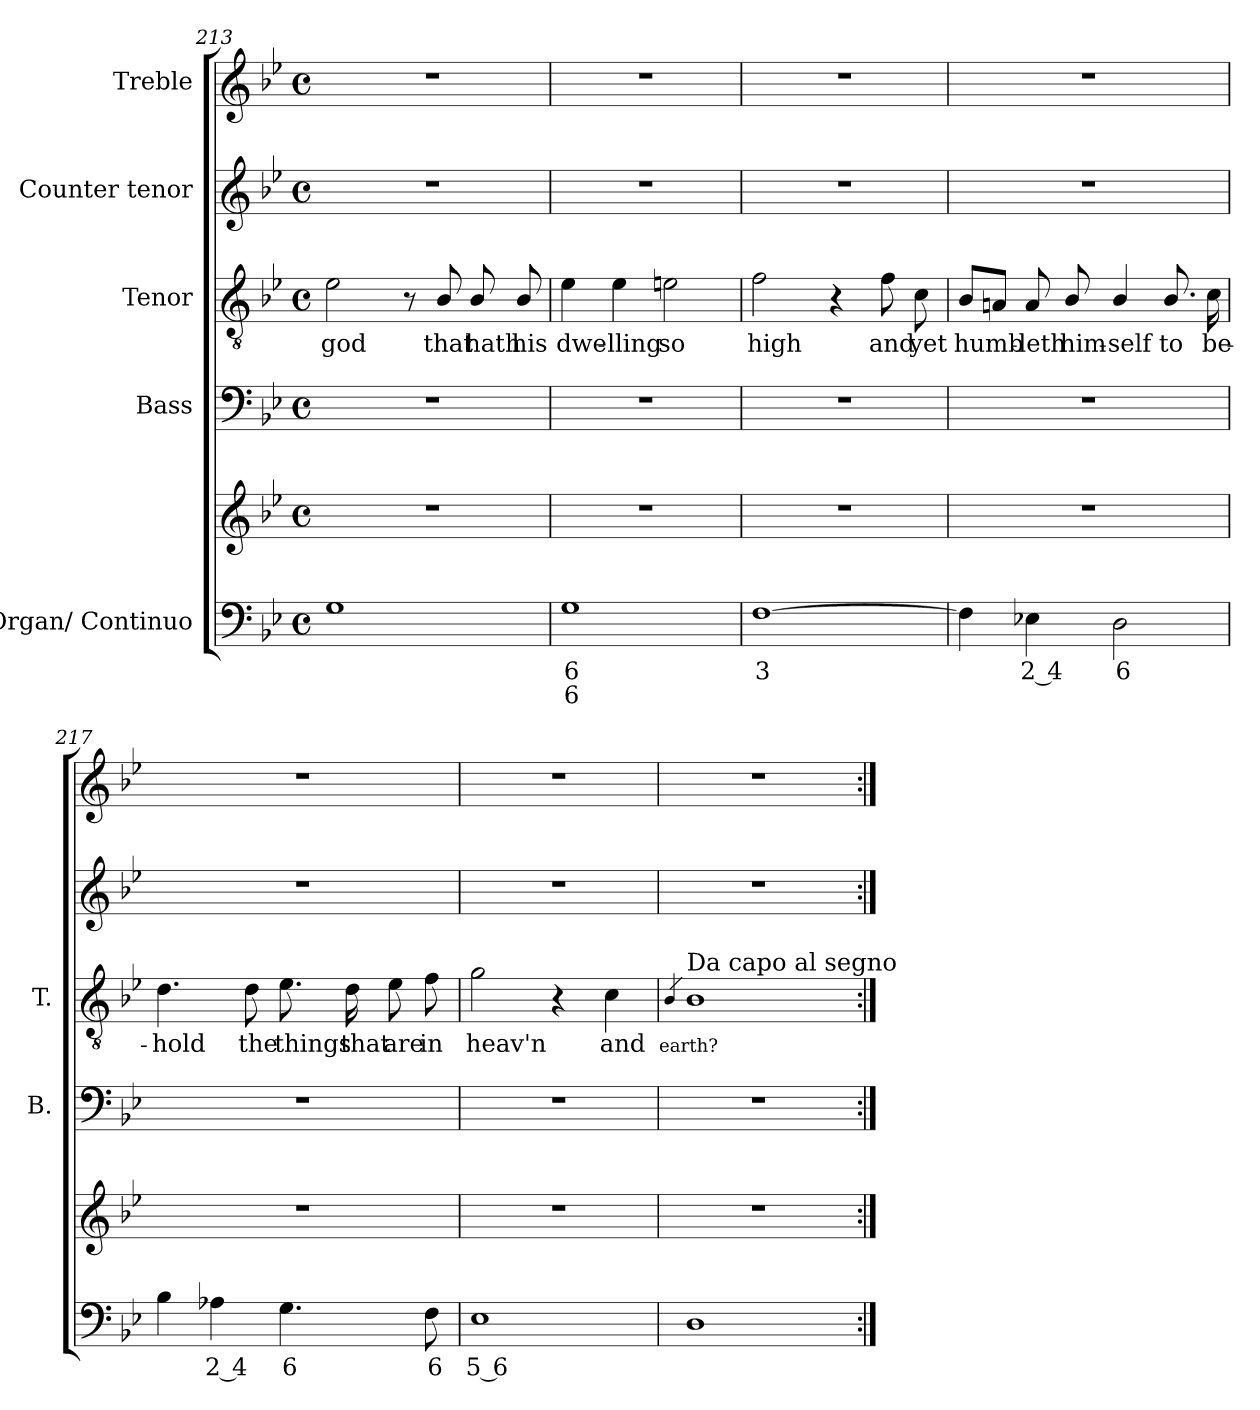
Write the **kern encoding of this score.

**kern	**text	**text	**kern	**kern	**kern	**text	**kern	**kern
*part5	*part5	*part5	*part5	*part4	*part3	*part3	*part2	*part1
*staff6	*staff6	*staff6	*staff5	*staff4	*staff3	*staff3	*staff2	*staff1
*I"Organ/ Continuo	*	*	*	*I"Bass	*I"Tenor	*	*I"Counter tenor	*I"Treble
*	*	*	*	*I'B.	*I'T.	*	*	*
*clefF4	*	*	*clefG2	*clefF4	*clefGv2	*	*clefG2	*clefG2
*	*	*	*	*	*ITrd7c12	*	*	*
*k[b-e-]	*	*	*k[b-e-]	*k[b-e-]	*k[b-e-]	*	*k[b-e-]	*k[b-e-]
*B-:	*	*	*B-:	*B-:	*B-:	*	*B-:	*B-:
*M4/4	*	*	*M4/4	*M4/4	*M4/4	*	*M4/4	*M4/4
*met(c)	*	*	*met(c)	*met(c)	*met(c)	*	*met(c)	*met(c)
=213	=213	=213	=213	=213	=213	=213	=213	=213
!	!	!	!	!	!	!LO:LY:b:color=#000000	!	!
1Gi	.	.	1r	1r	2E-i\	god	1r	1r
.	.	.	.	.	8r	.	.	.
!	!	!	!	!	!	!LO:LY:b:color=#000000	!	!
.	.	.	.	.	8BB-i/	that	.	.
!	!	!	!	!	!	!LO:LY:b:color=#000000	!	!
.	.	.	.	.	8BB-i/	hath	.	.
!	!	!	!	!	!	!LO:LY:b:color=#000000	!	!
.	.	.	.	.	8BB-i/	his	.	.
=214	=214	=214	=214	=214	=214	=214	=214	=214
!	!LO:LY:b:color=#000000	!LO:LY:b:color=#000000	!	!	!	!	!	!
!	!	!	!	!	!	!LO:LY:b:color=#000000	!	!
1Gi	6	6	1r	1r	4E-i\	dwe-	1r	1r
!	!	!	!	!	!	!LO:LY:b:color=#000000	!	!
.	.	.	.	.	4E-i\	-lling	.	.
!	!	!	!	!	!	!LO:LY:b:color=#000000	!	!
.	.	.	.	.	2Eni\	so	.	.
=215	=215	=215	=215	=215	=215	=215	=215	=215
!	!LO:LY:b:color=#000000	!	!	!	!	!	!	!
!	!	!	!	!	!	!LO:LY:b:color=#000000	!	!
[1Fi	3	.	1r	1r	2Fi\	high	1r	1r
.	.	.	.	.	4r	.	.	.
!	!	!	!	!	!	!LO:LY:b:color=#000000	!	!
.	.	.	.	.	8Fi\	and	.	.
!	!	!	!	!	!	!LO:LY:b:color=#000000	!	!
.	.	.	.	.	8Ci\	yet	.	.
!!LO:LB:g=z
=216	=216	=216	=216	=216	=216	=216	=216	=216
!	!	!	!	!	!	!LO:LY:b:color=#000000	!	!
4Fi\]	.	.	1r	1r	8BB-i/L	humb-	1r	1r
.	.	.	.	.	8AAni/J	.	.	.
!	!LO:LY:b:color=#000000	!	!	!	!	!	!	!
!	!	!	!	!	!	!LO:LY:b:color=#000000	!	!
4E-Xi\	2 4	.	.	.	8AAi/	-leth	.	.
!	!	!	!	!	!	!LO:LY:b:color=#000000	!	!
.	.	.	.	.	8BB-i/	him-	.	.
!	!LO:LY:b:color=#000000	!	!	!	!	!	!	!
!	!	!	!	!	!	!LO:LY:b:color=#000000	!	!
2Di\	6	.	.	.	4BB-i/	-self	.	.
!	!	!	!	!	!	!LO:LY:b:color=#000000	!	!
.	.	.	.	.	8.BB-i/	to	.	.
!	!	!	!	!	!	!LO:LY:b:color=#000000	!	!
.	.	.	.	.	16Ci\	be-	.	.
=217	=217	=217	=217	=217	=217	=217	=217	=217
!	!	!	!	!	!	!LO:LY:b:color=#000000	!	!
4B-i\	.	.	1r	1r	4.Di\	-hold	1r	1r
!	!LO:LY:b:color=#000000	!	!	!	!	!	!	!
4A-Xi\	2 4	.	.	.	.	.	.	.
!	!	!	!	!	!	!LO:LY:b:color=#000000	!	!
.	.	.	.	.	8Di\	the	.	.
!	!LO:LY:b:color=#000000	!	!	!	!	!	!	!
!	!	!	!	!	!	!LO:LY:b:color=#000000	!	!
4.Gi\	6	.	.	.	8.E-i\	things	.	.
!	!	!	!	!	!	!LO:LY:b:color=#000000	!	!
.	.	.	.	.	16Di\	that	.	.
!	!	!	!	!	!	!LO:LY:b:color=#000000	!	!
.	.	.	.	.	8E-i\	are	.	.
!	!LO:LY:b:color=#000000	!	!	!	!	!	!	!
!	!	!	!	!	!	!LO:LY:b:color=#000000	!	!
8Fi\	6	.	.	.	8Fi\	in	.	.
=218	=218	=218	=218	=218	=218	=218	=218	=218
!	!LO:LY:b:color=#000000	!	!	!	!	!	!	!
!	!	!	!	!	!	!LO:LY:b:color=#000000	!	!
1E-i	5 6	.	1r	1r	2Gi\	heav'n	1r	1r
.	.	.	.	.	4r	.	.	.
!	!	!	!	!	!	!LO:LY:b:color=#000000	!	!
.	.	.	.	.	4Ci\	and	.	.
=219	=219	=219	=219	=219	=219	=219	=219	=219
!	!	!	!	!	!	!LO:LY:b:color=#000000	!	!
.	.	.	.	.	4qBB-i/	earth?	.	.
!	!	!	!	!	!LO:TX:a:t=Da capo al segno	!	!	!
1Di	.	.	1r	1r	1BB-i	.	1r	1r
=:|!	=:|!	=:|!	=:|!	=:|!	=:|!	=:|!	=:|!	=:|!
*-	*-	*-	*-	*-	*-	*-	*-	*-
